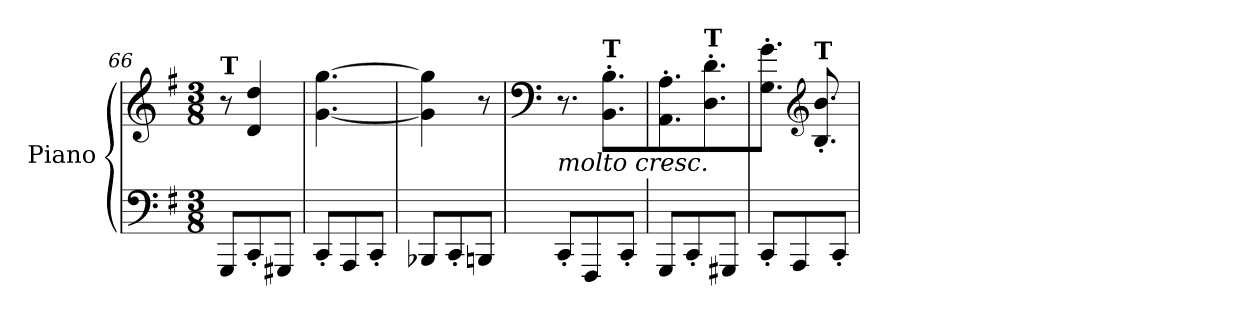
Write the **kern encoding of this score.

**kern	**kern
*part1	*part1
*staff2	*staff1
*I"Piano	*
*I'Pno.	*
!!LO:LB:g=z
*clefF4	*clefG2
*k[f#]	*k[f#]
*M3/8	*M3/8
=66	=66
!	!LO:TX:a:B:t=T
8GGG/L	8r
8CC'/	4d/ 4dd/
8GGG#X/J	.
=67	=67
8CC'/L	[4.g\ [4.gg\
8AAA/	.
8CC'/J	.
=68	=68
8BBB-X/L	4g\] 4gg\]
8CC'/	.
8BBBn/J	8r
=69	=69
*	*clefF4
!	!LO:TX:b:i:t=molto cresc.
8CC'/L	8.r
8FFF#/	.
!	!LO:TX:a:B:t=T
.	8.BB\' 8.B\'L
8CC'/J	.
=70	=70
8GGG/L	8.AA\' 8.A\'
8CC'/	.
!	!LO:TX:a:B:t=T
.	8.D\' 8.d\'
8GGG#X/J	.
=71	=71
8CC'/L	8.G\' 8.g\'J
8AAA/	.
*	*clefG2
!	!LO:TX:a:B:t=T
.	8.B/' 8.b/'L
8CC'/J	.
=	=
*-	*-
